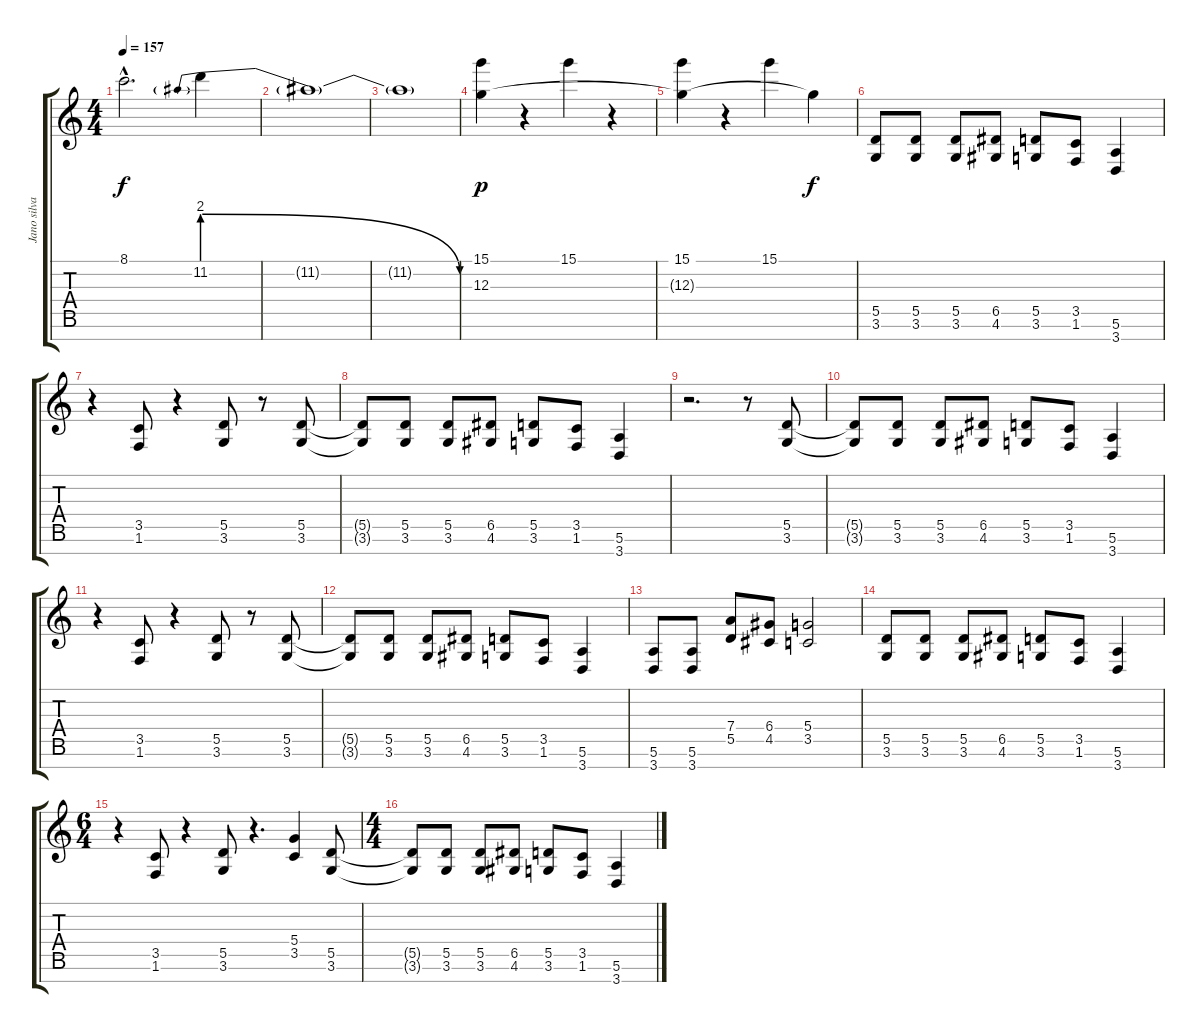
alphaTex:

\track ("Jano silva" "Jano silva") {instrument distortionguitar}
\staff {score tabs}
\tuning (E4 B3 G3 D3 A2 E2 B1) {hide}
\ts (4 4)
\tempo 157
\clef g2
\ks c
8.1{hac t}.2{d dy f} 11.2{be (prebendrelease 0 8 60 0)}.4 |
11.2{t}.1 |
11.2{t}.1 |
(15.1 12.3).4{dy p} r.4 15.1.4 r.4 |
(15.1 12.3{t}).4 r.4 15.1.4 12.3{t}.4{dy f} |
(5.5 3.6).8 (5.5 3.6).8 (5.5 3.6).8 (6.5 4.6).8 (5.5 3.6).8 (3.5 1.6).8 (5.6 3.7).4 |
r.4 (3.5 1.6).8 r.4 (5.5 3.6).8 r.8 (5.5 3.6).8 |
(5.5{t} 3.6{t}).8 (5.5 3.6).8 (5.5 3.6).8 (6.5 4.6).8 (5.5 3.6).8 (3.5 1.6).8 (5.6 3.7).4 |
r.2{d} r.8 (5.5 3.6).8 |
(5.5{t} 3.6{t}).8 (5.5 3.6).8 (5.5 3.6).8 (6.5 4.6).8 (5.5 3.6).8 (3.5 1.6).8 (5.6 3.7).4 |
r.4 (3.5 1.6).8 r.4 (5.5 3.6).8 r.8 (5.5 3.6).8 |
(5.5{t} 3.6{t}).8 (5.5 3.6).8 (5.5 3.6).8 (6.5 4.6).8 (5.5 3.6).8 (3.5 1.6).8 (5.6 3.7).4 |
(5.6 3.7).8 (5.6 3.7).8 (7.4 5.5).8 (6.4 4.5).8 (5.4 3.5).2 |
(5.5 3.6).8 (5.5 3.6).8 (5.5 3.6).8 (6.5 4.6).8 (5.5 3.6).8 (3.5 1.6).8 (5.6 3.7).4 |
\ts (6 4)
r.4 (3.5 1.6).8 r.4 (5.5 3.6).8 r.4{d} (5.4 3.5).4 (5.5 3.6).8 |
\ts (4 4)
(5.5{t} 3.6{t}).8 (5.5 3.6).8 (5.5 3.6).8 (6.5 4.6).8 (5.5 3.6).8 (3.5 1.6).8 (5.6 3.7).4
